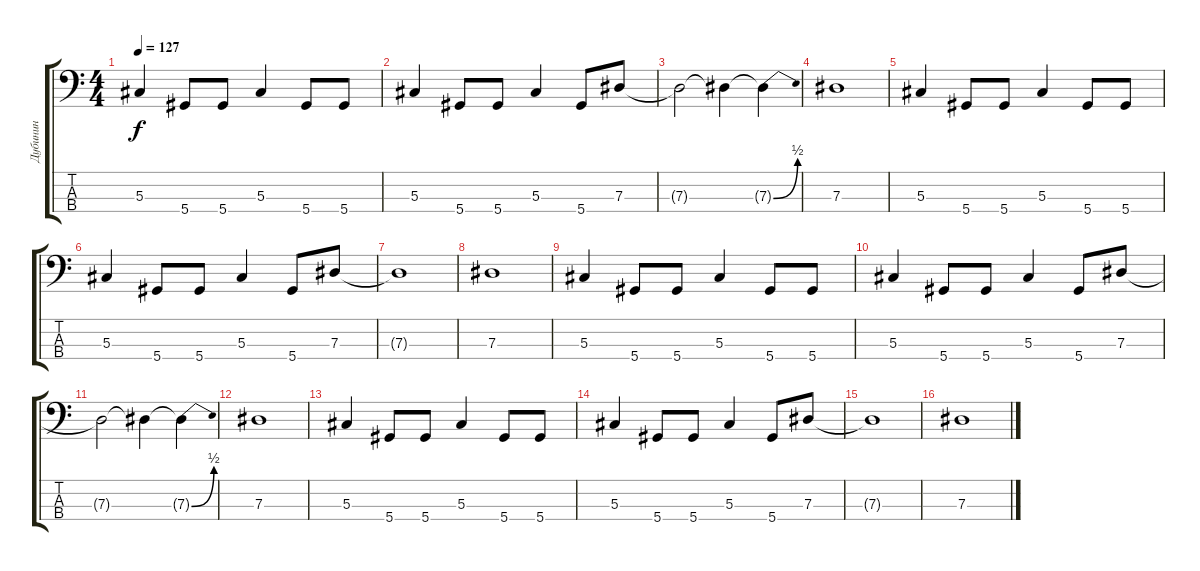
\track ("Дубинин" "Дубинин") {instrument electricbassfinger}
\staff {score tabs}
\tuning (Gb2 Db2 Ab1 Eb1) {hide}
\ts (4 4)
\tempo 127
\clef f4
\ks c
5.3.4{dy f} 5.4.8 5.4.8 5.3.4 5.4.8 5.4.8 |
5.3.4 5.4.8 5.4.8 5.3.4 5.4.8 7.3.8 |
7.3{t}.2 7.3{t}.4 7.3{be (bend 0 0 60 2) t}.4 |
7.3.1 |
5.3.4 5.4.8 5.4.8 5.3.4 5.4.8 5.4.8 |
5.3.4 5.4.8 5.4.8 5.3.4 5.4.8 7.3.8 |
7.3{t}.1 |
7.3.1 |
5.3.4 5.4.8 5.4.8 5.3.4 5.4.8 5.4.8 |
5.3.4 5.4.8 5.4.8 5.3.4 5.4.8 7.3.8 |
7.3{t}.2 7.3{t}.4 7.3{be (bend 0 0 60 2) t}.4 |
7.3.1 |
5.3.4 5.4.8 5.4.8 5.3.4 5.4.8 5.4.8 |
5.3.4 5.4.8 5.4.8 5.3.4 5.4.8 7.3.8 |
7.3{t}.1 |
7.3.1
